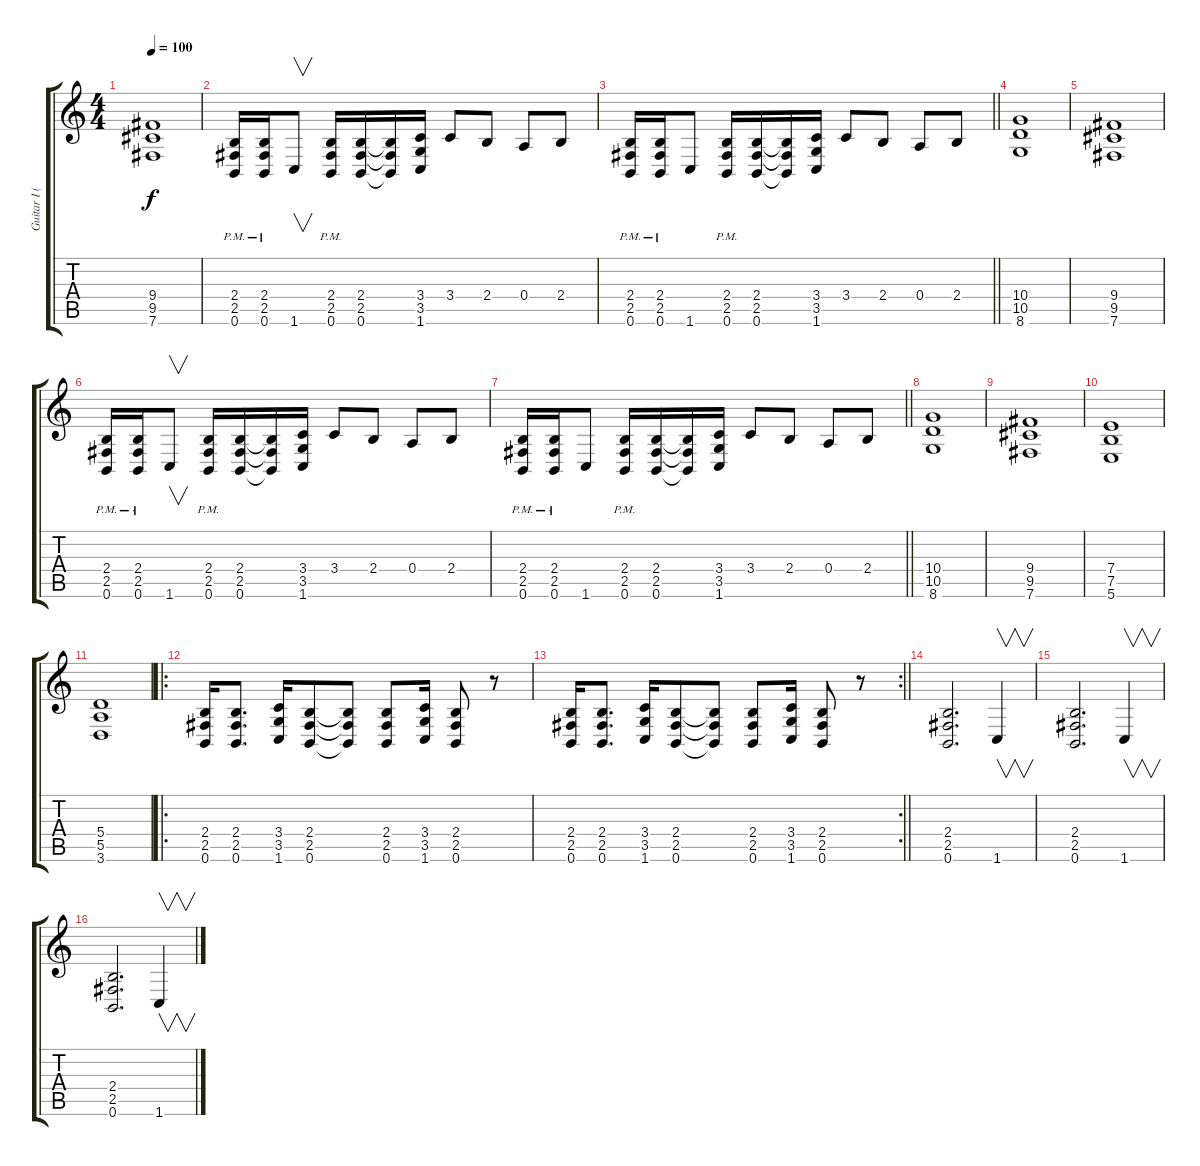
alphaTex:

\track ("Guitar I (Halász Ferenc)" "Guitar I (") {instrument distortionguitar}
\staff {score tabs}
\tuning (B3 Gb3 D3 A2 E2 B1) {hide}
\ts (4 4)
\tempo 100
\clef g2
\ks c
(9.4 9.5 7.6).1{dy f} |
(2.4{pm} 2.5{pm} 0.6{pm}).16 (2.4{pm} 2.5{pm} 0.6{pm}).16 1.6.8{v} (2.4{pm} 2.5{pm} 0.6{pm}).16 (2.4 2.5 0.6).16 (2.4{t} 2.5{t} 0.6{t}).16 (3.4 3.5 1.6).16 3.4.8 2.4.8 0.4.8 2.4.8 |
\barLineRight lightlight
(2.4{pm} 2.5{pm} 0.6{pm}).16 (2.4{pm} 2.5{pm} 0.6{pm}).16 1.6.8 (2.4{pm} 2.5{pm} 0.6{pm}).16 (2.4 2.5 0.6).16 (2.4{t} 2.5{t} 0.6{t}).16 (3.4 3.5 1.6).16 3.4.8 2.4.8 0.4.8 2.4.8 |
(10.4 10.5 8.6).1 |
(9.4 9.5 7.6).1 |
(2.4{pm} 2.5{pm} 0.6{pm}).16 (2.4{pm} 2.5{pm} 0.6{pm}).16 1.6.8{v} (2.4{pm} 2.5{pm} 0.6{pm}).16 (2.4 2.5 0.6).16 (2.4{t} 2.5{t} 0.6{t}).16 (3.4 3.5 1.6).16 3.4.8 2.4.8 0.4.8 2.4.8 |
\barLineRight lightlight
(2.4{pm} 2.5{pm} 0.6{pm}).16 (2.4{pm} 2.5{pm} 0.6{pm}).16 1.6.8 (2.4{pm} 2.5{pm} 0.6{pm}).16 (2.4 2.5 0.6).16 (2.4{t} 2.5{t} 0.6{t}).16 (3.4 3.5 1.6).16 3.4.8 2.4.8 0.4.8 2.4.8 |
(10.4 10.5 8.6).1 |
(9.4 9.5 7.6).1 |
(7.4 7.5 5.6).1 |
(5.4 5.5 3.6).1 |
\ro
(2.4 2.5 0.6).16 (2.4 2.5 0.6).8{d} (3.4 3.5 1.6).16 (2.4 2.5 0.6).8 (2.4{t} 2.5{t} 0.6{t}).8 (2.4 2.5 0.6).8 (3.4 3.5 1.6).16 (2.4 2.5 0.6).8 r.8 |
\rc 2
\barLineRight lightlight
(2.4 2.5 0.6).16 (2.4 2.5 0.6).8{d} (3.4 3.5 1.6).16 (2.4 2.5 0.6).8 (2.4{t} 2.5{t} 0.6{t}).8 (2.4 2.5 0.6).8 (3.4 3.5 1.6).16 (2.4 2.5 0.6).8 r.8 |
(2.4 2.5 0.6).2{d} 1.6.4{v} |
(2.4 2.5 0.6).2{d} 1.6.4{v} |
(2.4 2.5 0.6).2{d} 1.6.4{v}
